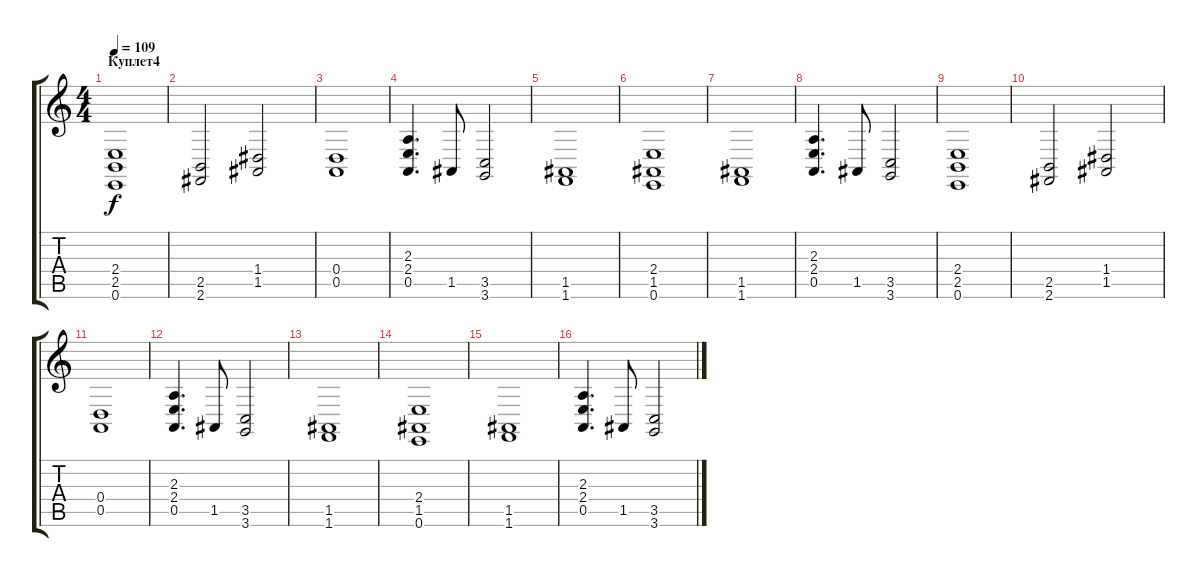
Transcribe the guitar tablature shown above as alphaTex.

\track "" {instrument lead1square}
\staff {score tabs}
\tuning (E4 B3 G3 D3 A2 E2) {hide}
\ts (4 4)
\section ("" "Куплет4")
\tempo 109
\clef g2
\ks c
(2.4 2.5 0.6).1{dy f} |
(2.5 2.6).2 (1.4 1.5).2 |
(0.4 0.5).1 |
(2.3 2.4 0.5).4{d} 1.5.8 (3.5 3.6).2 |
(1.5 1.6).1 |
(2.4 1.5 0.6).1 |
(1.5 1.6).1 |
(2.3 2.4 0.5).4{d} 1.5.8 (3.5 3.6).2 |
(2.4 2.5 0.6).1 |
(2.5 2.6).2 (1.4 1.5).2 |
(0.4 0.5).1 |
(2.3 2.4 0.5).4{d} 1.5.8 (3.5 3.6).2 |
(1.5 1.6).1 |
(2.4 1.5 0.6).1 |
(1.5 1.6).1 |
(2.3 2.4 0.5).4{d} 1.5.8 (3.5 3.6).2
